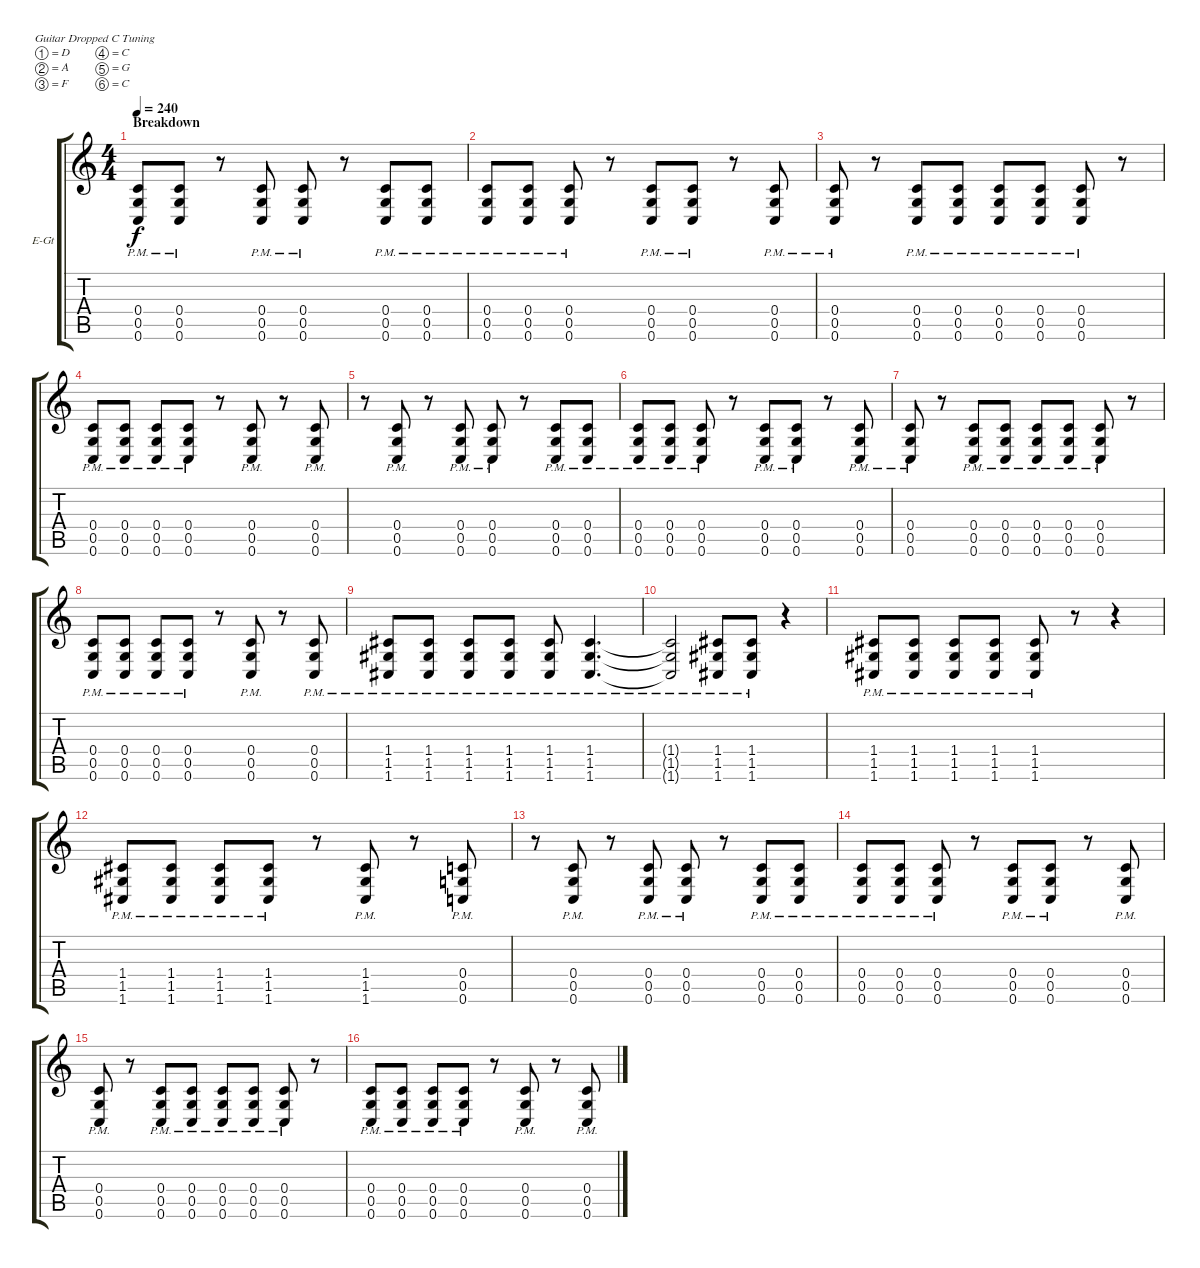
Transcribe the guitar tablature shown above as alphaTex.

\bracketExtendMode groupsimilarinstruments
\firstSystemTrackNameOrientation horizontal
\otherSystemsTrackNameOrientation horizontal
\track ("Earnie" "E-Gt") {instrument overdrivenguitar}
\staff {score tabs}
\tuning (D4 A3 F3 C3 G2 C2)
\ts (4 4)
\section ("" "Breakdown")
\tempo 240
\clef g2
\ks c
(0.4{pm} 0.5{pm} 0.6{pm}).8{dy f} (0.4{pm} 0.5{pm} 0.6{pm}).8 r.8 (0.4{pm} 0.5{pm} 0.6{pm}).8 (0.4{pm} 0.5{pm} 0.6{pm}).8 r.8 (0.4{pm} 0.5{pm} 0.6{pm}).8 (0.4{pm} 0.5{pm} 0.6{pm}).8 |
(0.4{pm} 0.5{pm} 0.6{pm}).8 (0.4{pm} 0.5{pm} 0.6{pm}).8 (0.4{pm} 0.5{pm} 0.6{pm}).8 r.8 (0.4{pm} 0.5{pm} 0.6{pm}).8 (0.4{pm} 0.5{pm} 0.6{pm}).8 r.8 (0.4{pm} 0.5{pm} 0.6{pm}).8 |
(0.4{pm} 0.5{pm} 0.6{pm}).8 r.8 (0.4{pm} 0.5{pm} 0.6{pm}).8 (0.4{pm} 0.5{pm} 0.6{pm}).8 (0.4{pm} 0.5{pm} 0.6{pm}).8 (0.4{pm} 0.5{pm} 0.6{pm}).8 (0.4{pm} 0.5{pm} 0.6{pm}).8 r.8 |
(0.4{pm} 0.5{pm} 0.6{pm}).8 (0.4{pm} 0.5{pm} 0.6{pm}).8 (0.4{pm} 0.5{pm} 0.6{pm}).8 (0.4{pm} 0.5{pm} 0.6{pm}).8 r.8 (0.4{pm} 0.5{pm} 0.6{pm}).8 r.8 (0.4{pm} 0.5{pm} 0.6{pm}).8 |
r.8 (0.4{pm} 0.5{pm} 0.6{pm}).8 r.8 (0.4{pm} 0.5{pm} 0.6{pm}).8 (0.4{pm} 0.5{pm} 0.6{pm}).8 r.8 (0.4{pm} 0.5{pm} 0.6{pm}).8 (0.4{pm} 0.5{pm} 0.6{pm}).8 |
(0.4{pm} 0.5{pm} 0.6{pm}).8 (0.4{pm} 0.5{pm} 0.6{pm}).8 (0.4{pm} 0.5{pm} 0.6{pm}).8 r.8 (0.4{pm} 0.5{pm} 0.6{pm}).8 (0.4{pm} 0.5{pm} 0.6{pm}).8 r.8 (0.4{pm} 0.5{pm} 0.6{pm}).8 |
(0.4{pm} 0.5{pm} 0.6{pm}).8 r.8 (0.4{pm} 0.5{pm} 0.6{pm}).8 (0.4{pm} 0.5{pm} 0.6{pm}).8 (0.4{pm} 0.5{pm} 0.6{pm}).8 (0.4{pm} 0.5{pm} 0.6{pm}).8 (0.4{pm} 0.5{pm} 0.6{pm}).8 r.8 |
(0.4{pm} 0.5{pm} 0.6{pm}).8 (0.4{pm} 0.5{pm} 0.6{pm}).8 (0.4{pm} 0.5{pm} 0.6{pm}).8 (0.4{pm} 0.5{pm} 0.6{pm}).8 r.8 (0.4{pm} 0.5{pm} 0.6{pm}).8 r.8 (0.4{pm} 0.5{pm} 0.6{pm}).8 |
(1.4{pm} 1.5{pm} 1.6{pm}).8 (1.4{pm} 1.5{pm} 1.6{pm}).8 (1.4{pm} 1.5{pm} 1.6{pm}).8 (1.4{pm} 1.5{pm} 1.6{pm}).8 (1.4{pm} 1.5{pm} 1.6{pm}).8 (1.4{pm} 1.5{pm} 1.6{pm}).4{d} |
(1.4{pm t} 1.5{pm t} 1.6{pm t}).2 (1.4{pm} 1.5{pm} 1.6{pm}).8 (1.4{pm} 1.5{pm} 1.6{pm}).8 r.4 |
(1.4{pm} 1.5{pm} 1.6{pm}).8 (1.4{pm} 1.5{pm} 1.6{pm}).8 (1.4{pm} 1.5{pm} 1.6{pm}).8 (1.4{pm} 1.5{pm} 1.6{pm}).8 (1.4{pm} 1.5{pm} 1.6{pm}).8 r.8 r.4 |
(1.4{pm} 1.5{pm} 1.6{pm}).8 (1.4{pm} 1.5{pm} 1.6{pm}).8 (1.4{pm} 1.5{pm} 1.6{pm}).8 (1.4{pm} 1.5{pm} 1.6{pm}).8 r.8 (1.4{pm} 1.5{pm} 1.6{pm}).8 r.8 (0.4{pm} 0.5{pm} 0.6{pm}).8 |
r.8 (0.4{pm} 0.5{pm} 0.6{pm}).8 r.8 (0.4{pm} 0.5{pm} 0.6{pm}).8 (0.4{pm} 0.5{pm} 0.6{pm}).8 r.8 (0.4{pm} 0.5{pm} 0.6{pm}).8 (0.4{pm} 0.5{pm} 0.6{pm}).8 |
(0.4{pm} 0.5{pm} 0.6{pm}).8 (0.4{pm} 0.5{pm} 0.6{pm}).8 (0.4{pm} 0.5{pm} 0.6{pm}).8 r.8 (0.4{pm} 0.5{pm} 0.6{pm}).8 (0.4{pm} 0.5{pm} 0.6{pm}).8 r.8 (0.4{pm} 0.5{pm} 0.6{pm}).8 |
(0.4{pm} 0.5{pm} 0.6{pm}).8 r.8 (0.4{pm} 0.5{pm} 0.6{pm}).8 (0.4{pm} 0.5{pm} 0.6{pm}).8 (0.4{pm} 0.5{pm} 0.6{pm}).8 (0.4{pm} 0.5{pm} 0.6{pm}).8 (0.4{pm} 0.5{pm} 0.6{pm}).8 r.8 |
(0.4{pm} 0.5{pm} 0.6{pm}).8 (0.4{pm} 0.5{pm} 0.6{pm}).8 (0.4{pm} 0.5{pm} 0.6{pm}).8 (0.4{pm} 0.5{pm} 0.6{pm}).8 r.8 (0.4{pm} 0.5{pm} 0.6{pm}).8 r.8 (0.4{pm} 0.5{pm} 0.6{pm}).8
